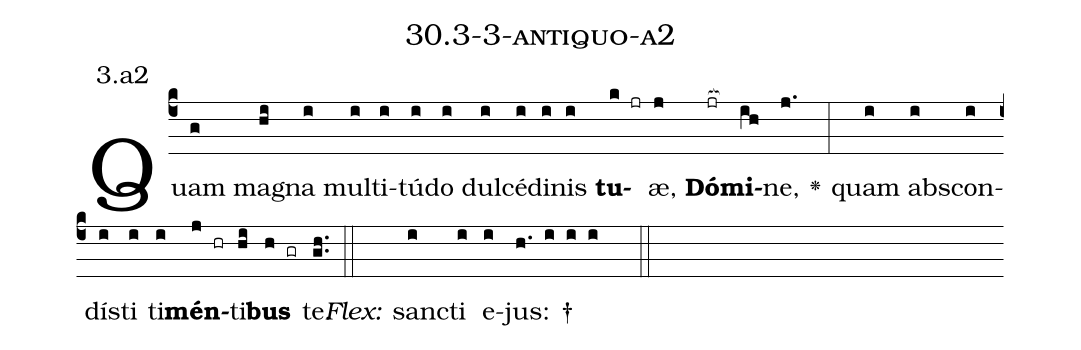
name: 30.3-3-antiquo-a2;
annotation: 3.a2;
%%
(c4)Quam(g) ma(hi)gna(i) mul(i)ti(i)tú(i)do(i) dul(i)cé(i)di(i)nis(i) <b>tu</b>(k jr)æ,(j) <b>Dó</b>(jr[ocb:1{])<b>mi</b>(ih[ocb:0}])ne,(j.) <v>\greheightstar</v>(:) quam(i) abs(i)con(i)dís(i)ti(i) ti(i)<b>mén</b>(j hr)ti(hi)<b>bus</b>(h gr) te.(gh..) (::)
<i>Flex:</i>()  sanc(i)ti(i) e(i)jus: †(h. i i i  ::)

%E(i) u(i) o(j) u(hi) a(h) e.(gh..) (::)
